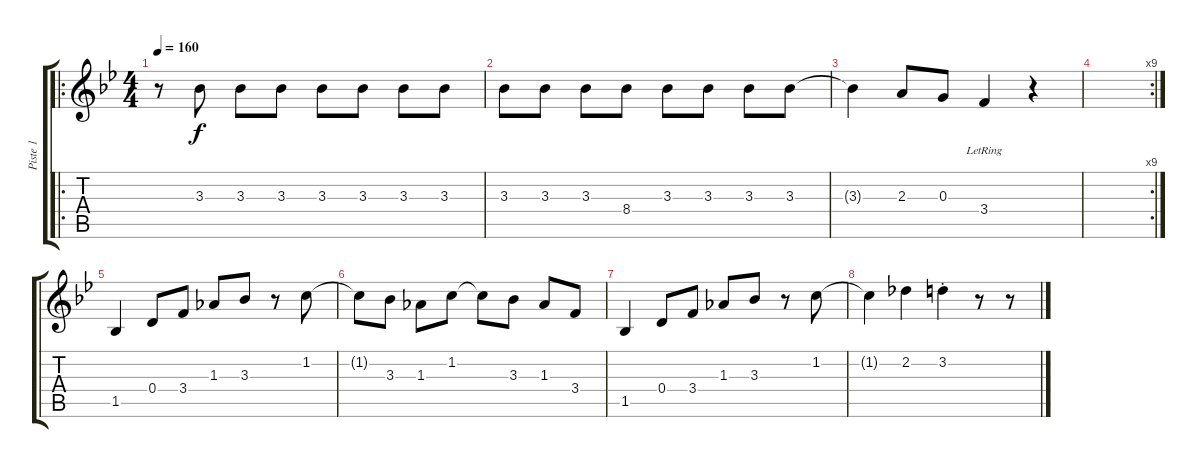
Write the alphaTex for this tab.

\track ("Piste 1" "Piste 1") {instrument overdrivenguitar}
\staff {score tabs}
\tuning (E4 B3 G3 D3 A2 E2) {hide}
\ro
\ts (4 4)
\tempo 160
\clef g2
\ks bb
r.8{dy f} 3.3.8 3.3.8{volume 9} 3.3.8 3.3.8 3.3.8 3.3.8 3.3.8 |
3.3.8 3.3.8 3.3.8 8.4.8 3.3.8 3.3.8 3.3.8 3.3.8 |
3.3{t}.4 2.3.8 0.3.8 3.4{lr}.4 r.4 |
\rc 9
|
1.5.4 0.4.8 3.4.8 1.3.8 3.3.8 r.8 1.2.8 |
1.2{t}.8 3.3.8 1.3.8 1.2.8 1.2{t}.8 3.3.8 1.3.8 3.4.8 |
1.5.4 0.4.8 3.4.8 1.3.8 3.3.8 r.8 1.2.8 |
1.2{t}.4 2.2.4 3.2{st}.4 r.8 r.8
